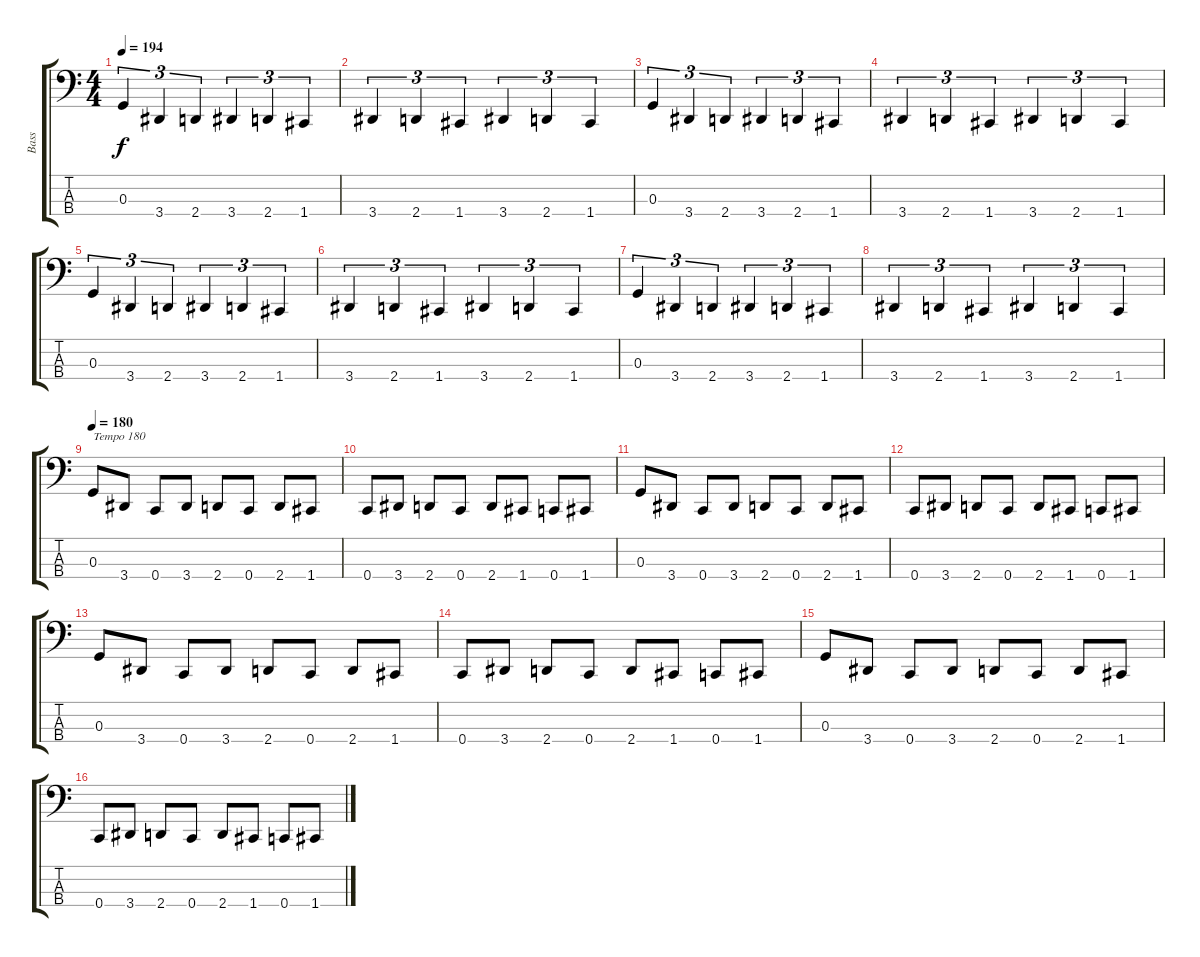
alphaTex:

\track ("Bass" "Bass") {instrument electricbasspick}
\staff {score tabs}
\tuning (F2 C2 G1 C1) {hide}
\ts (4 4)
\tempo 194
\clef f4
\ks c
0.3.4{tu (3 2) dy f} 3.4.4{tu (3 2)} 2.4.4{tu (3 2)} 3.4.4{tu (3 2)} 2.4.4{tu (3 2)} 1.4.4{tu (3 2)} |
3.4.4{tu (3 2)} 2.4.4{tu (3 2)} 1.4.4{tu (3 2)} 3.4.4{tu (3 2)} 2.4.4{tu (3 2)} 1.4.4{tu (3 2)} |
0.3.4{tu (3 2)} 3.4.4{tu (3 2)} 2.4.4{tu (3 2)} 3.4.4{tu (3 2)} 2.4.4{tu (3 2)} 1.4.4{tu (3 2)} |
3.4.4{tu (3 2)} 2.4.4{tu (3 2)} 1.4.4{tu (3 2)} 3.4.4{tu (3 2)} 2.4.4{tu (3 2)} 1.4.4{tu (3 2)} |
0.3.4{tu (3 2)} 3.4.4{tu (3 2)} 2.4.4{tu (3 2)} 3.4.4{tu (3 2)} 2.4.4{tu (3 2)} 1.4.4{tu (3 2)} |
3.4.4{tu (3 2)} 2.4.4{tu (3 2)} 1.4.4{tu (3 2)} 3.4.4{tu (3 2)} 2.4.4{tu (3 2)} 1.4.4{tu (3 2)} |
0.3.4{tu (3 2)} 3.4.4{tu (3 2)} 2.4.4{tu (3 2)} 3.4.4{tu (3 2)} 2.4.4{tu (3 2)} 1.4.4{tu (3 2)} |
3.4.4{tu (3 2)} 2.4.4{tu (3 2)} 1.4.4{tu (3 2)} 3.4.4{tu (3 2)} 2.4.4{tu (3 2)} 1.4.4{tu (3 2)} |
\tempo 180
0.3.8{txt "Tempo 180"} 3.4.8 0.4.8 3.4.8 2.4.8 0.4.8 2.4.8 1.4.8 |
0.4.8 3.4.8 2.4.8 0.4.8 2.4.8 1.4.8 0.4.8 1.4.8 |
0.3.8 3.4.8 0.4.8 3.4.8 2.4.8 0.4.8 2.4.8 1.4.8 |
0.4.8 3.4.8 2.4.8 0.4.8 2.4.8 1.4.8 0.4.8 1.4.8 |
0.3.8 3.4.8 0.4.8 3.4.8 2.4.8 0.4.8 2.4.8 1.4.8 |
0.4.8 3.4.8 2.4.8 0.4.8 2.4.8 1.4.8 0.4.8 1.4.8 |
0.3.8 3.4.8 0.4.8 3.4.8 2.4.8 0.4.8 2.4.8 1.4.8 |
0.4.8 3.4.8 2.4.8 0.4.8 2.4.8 1.4.8 0.4.8 1.4.8
